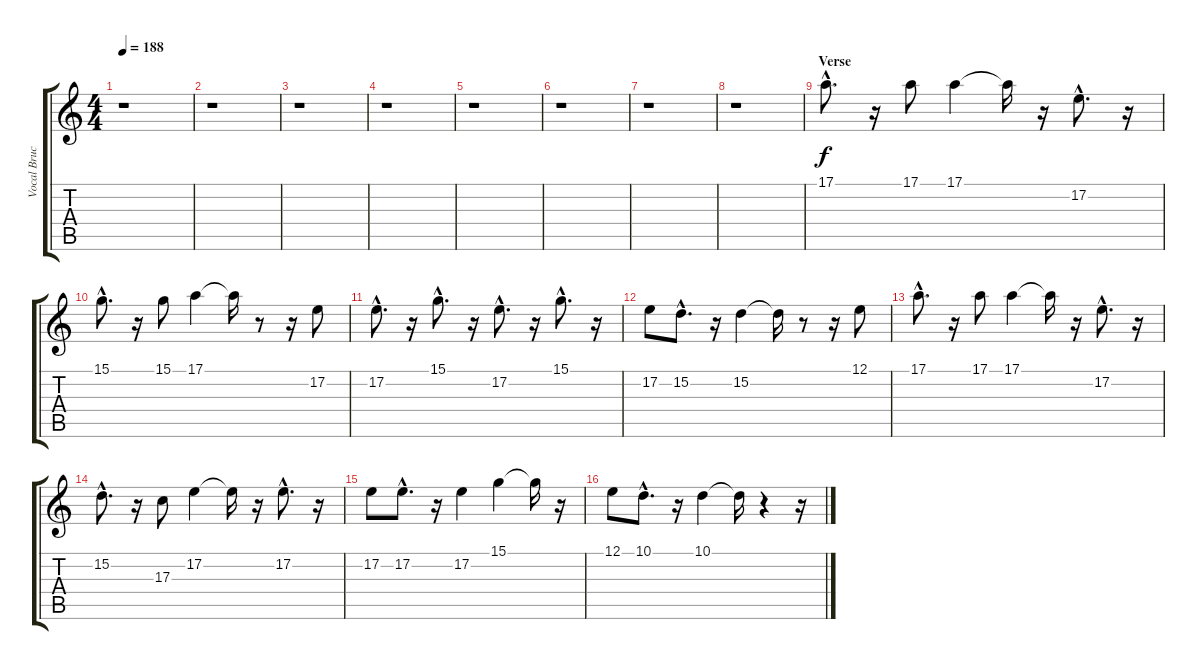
\track ("Vocal Bruce Dickinson" "Vocal Bruc") {instrument synthvoice}
\staff {score tabs}
\tuning (E4 B3 G3 D3 A2 E2) {hide}
\ts (4 4)
\tempo 188
\clef g2
\ks c
r.1{dy f} |
r.1 |
r.1 |
r.1 |
r.1 |
r.1 |
r.1 |
r.1 |
\section ("" "Verse")
17.1{hac}.8{d} r.16 17.1.8 17.1.4 17.1{t}.16 r.16 17.2{hac}.8{d} r.16 |
15.1{hac}.8{d} r.16 15.1.8 17.1.4 17.1{t}.16 r.8 r.16 17.2.8 |
17.2{hac}.8{d} r.16 15.1{hac}.8{d} r.16 17.2{hac}.8{d} r.16 15.1{hac}.8{d} r.16 |
17.2.8 15.2{hac}.8{d} r.16 15.2.4 15.2{t}.16 r.8 r.16 12.1.8 |
17.1{hac}.8{d} r.16 17.1.8 17.1.4 17.1{t}.16 r.16 17.2{hac}.8{d} r.16 |
15.2{hac}.8{d} r.16 17.3.8 17.2.4 17.2{t}.16 r.16 17.2{hac}.8{d} r.16 |
17.2.8 17.2{hac}.8{d} r.16 17.2.4 15.1.4 15.1{t}.16 r.16 |
12.1.8 10.1{hac}.8{d} r.16 10.1.4 10.1{t}.16 r.4 r.16
